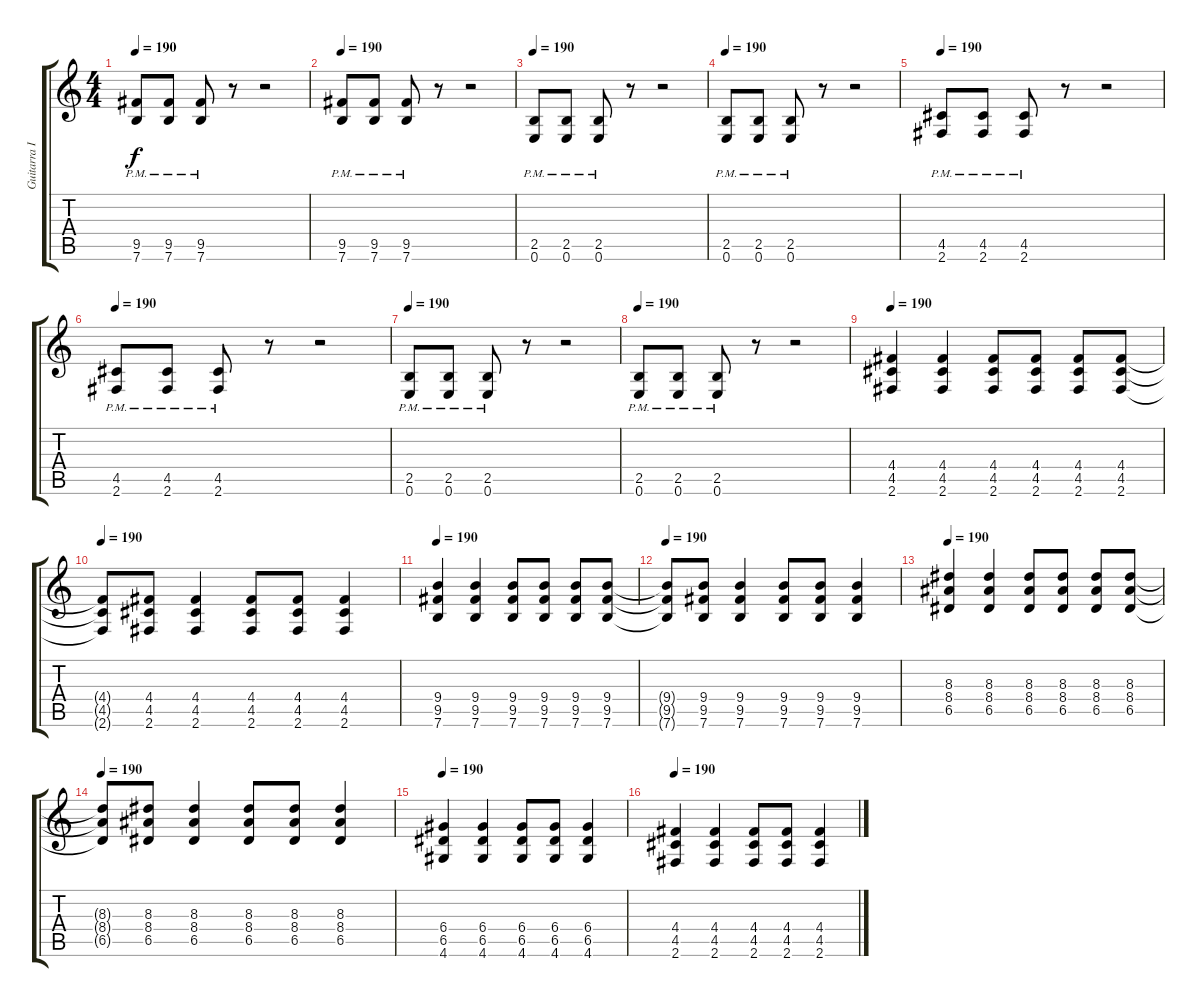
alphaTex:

\track ("Guitarra II" "Guitarra I") {instrument distortionguitar}
\staff {score tabs}
\tuning (E4 B3 G3 D3 A2 E2) {hide}
\ts (4 4)
\tempo 190
\clef g2
\ks c
(9.5{pm} 7.6{pm}).8{dy f} (9.5{pm} 7.6{pm}).8 (9.5{pm} 7.6{pm}).8 r.8 r.2 |
\tempo 190
(9.5{pm} 7.6{pm}).8 (9.5{pm} 7.6{pm}).8 (9.5{pm} 7.6{pm}).8 r.8 r.2 |
\tempo 190
(2.5{pm} 0.6{pm}).8 (2.5{pm} 0.6{pm}).8 (2.5{pm} 0.6{pm}).8 r.8 r.2 |
\tempo 190
(2.5{pm} 0.6{pm}).8 (2.5{pm} 0.6{pm}).8 (2.5{pm} 0.6{pm}).8 r.8 r.2 |
\tempo 190
(4.5{pm} 2.6{pm}).8 (4.5{pm} 2.6{pm}).8 (4.5{pm} 2.6{pm}).8 r.8 r.2 |
\tempo 190
(4.5{pm} 2.6{pm}).8 (4.5{pm} 2.6{pm}).8 (4.5{pm} 2.6{pm}).8 r.8 r.2 |
\tempo 190
(2.5{pm} 0.6{pm}).8 (2.5{pm} 0.6{pm}).8 (2.5{pm} 0.6{pm}).8 r.8 r.2 |
\tempo 190
(2.5{pm} 0.6{pm}).8 (2.5{pm} 0.6{pm}).8 (2.5{pm} 0.6{pm}).8 r.8 r.2 |
\tempo 190
(4.4 4.5 2.6).4 (4.4 4.5 2.6).4 (4.4 4.5 2.6).8 (4.4 4.5 2.6).8 (4.4 4.5 2.6).8 (4.4 4.5 2.6).8 |
\tempo 190
(4.4{t} 4.5{t} 2.6{t}).8 (4.4 4.5 2.6).8 (4.4 4.5 2.6).4 (4.4 4.5 2.6).8 (4.4 4.5 2.6).8 (4.4 4.5 2.6).4 |
\tempo 190
(9.4 9.5 7.6).4 (9.4 9.5 7.6).4 (9.4 9.5 7.6).8 (9.4 9.5 7.6).8 (9.4 9.5 7.6).8 (9.4 9.5 7.6).8 |
\tempo 190
(9.4{t} 9.5{t} 7.6{t}).8 (9.4 9.5 7.6).8 (9.4 9.5 7.6).4 (9.4 9.5 7.6).8 (9.4 9.5 7.6).8 (9.4 9.5 7.6).4 |
\tempo 190
(8.3 8.4 6.5).4 (8.3 8.4 6.5).4 (8.3 8.4 6.5).8 (8.3 8.4 6.5).8 (8.3 8.4 6.5).8 (8.3 8.4 6.5).8 |
\tempo 190
(8.3{t} 8.4{t} 6.5{t}).8 (8.3 8.4 6.5).8 (8.3 8.4 6.5).4 (8.3 8.4 6.5).8 (8.3 8.4 6.5).8 (8.3 8.4 6.5).4 |
\tempo 190
(6.4 6.5 4.6).4 (6.4 6.5 4.6).4 (6.4 6.5 4.6).8 (6.4 6.5 4.6).8 (6.4 6.5 4.6).4 |
\tempo 190
(4.4 4.5 2.6).4 (4.4 4.5 2.6).4 (4.4 4.5 2.6).8 (4.4 4.5 2.6).8 (4.4 4.5 2.6).4
